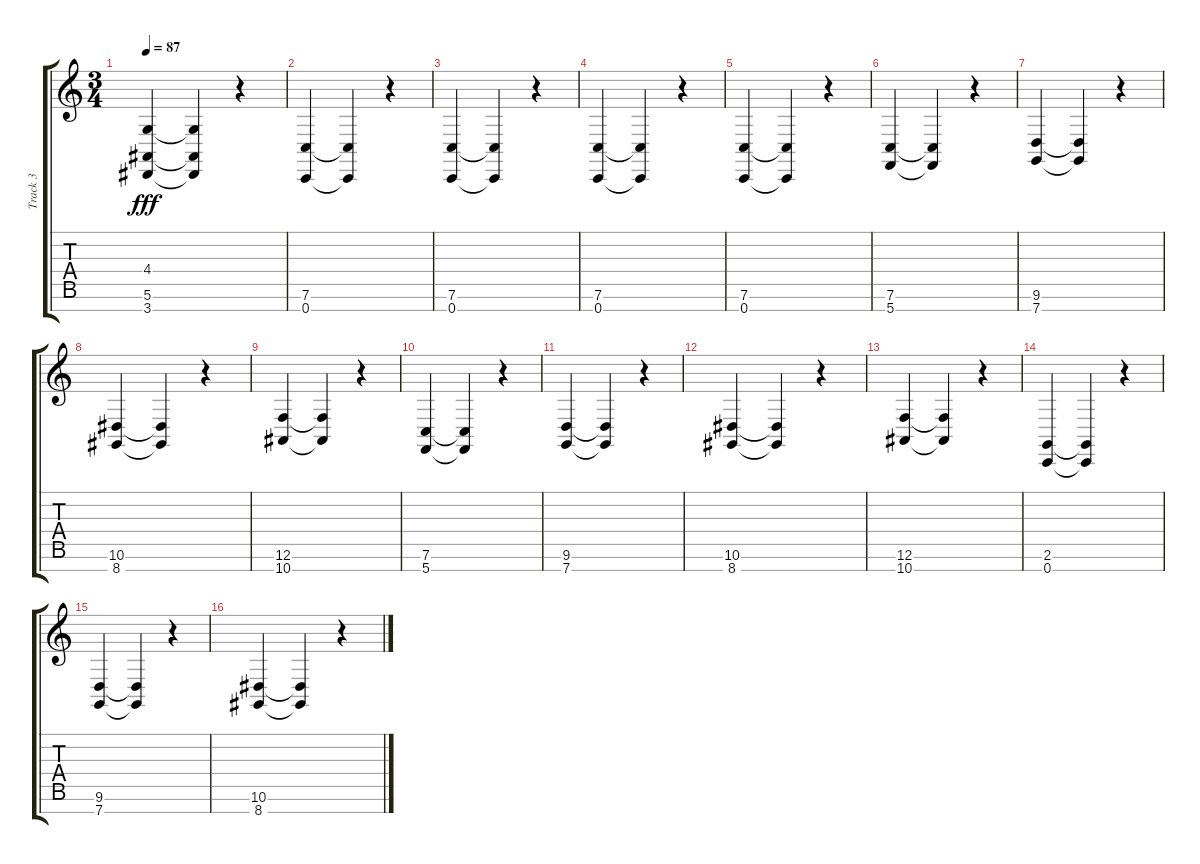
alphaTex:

\track ("Track 3" "Track 3") {instrument stringensemble1}
\staff {score tabs}
\tuning (F4 C4 Ab3 Eb3 Bb2 F2 C2) {hide}
\ts (3 4)
\tempo 87
\clef g2
\ks c
(4.4 5.6 3.7).4{dy fff} (4.4{t} 5.6{t} 3.7{t}).4 r.4 |
(7.6 0.7).4 (7.6{t} 0.7{t}).4 r.4 |
(7.6 0.7).4 (7.6{t} 0.7{t}).4 r.4 |
(7.6 0.7).4 (7.6{t} 0.7{t}).4 r.4 |
(7.6 0.7).4 (7.6{t} 0.7{t}).4 r.4 |
(7.6 5.7).4 (7.6{t} 5.7{t}).4 r.4 |
(9.6 7.7).4 (9.6{t} 7.7{t}).4 r.4 |
(10.6 8.7).4 (10.6{t} 8.7{t}).4 r.4 |
(12.6 10.7).4 (12.6{t} 10.7{t}).4 r.4 |
(7.6 5.7).4 (7.6{t} 5.7{t}).4 r.4 |
(9.6 7.7).4 (9.6{t} 7.7{t}).4 r.4 |
(10.6 8.7).4 (10.6{t} 8.7{t}).4 r.4 |
(12.6 10.7).4 (12.6{t} 10.7{t}).4 r.4 |
(2.6 0.7).4 (2.6{t} 0.7{t}).4 r.4 |
(9.6 7.7).4 (9.6{t} 7.7{t}).4 r.4 |
(10.6 8.7).4 (10.6{t} 8.7{t}).4 r.4
